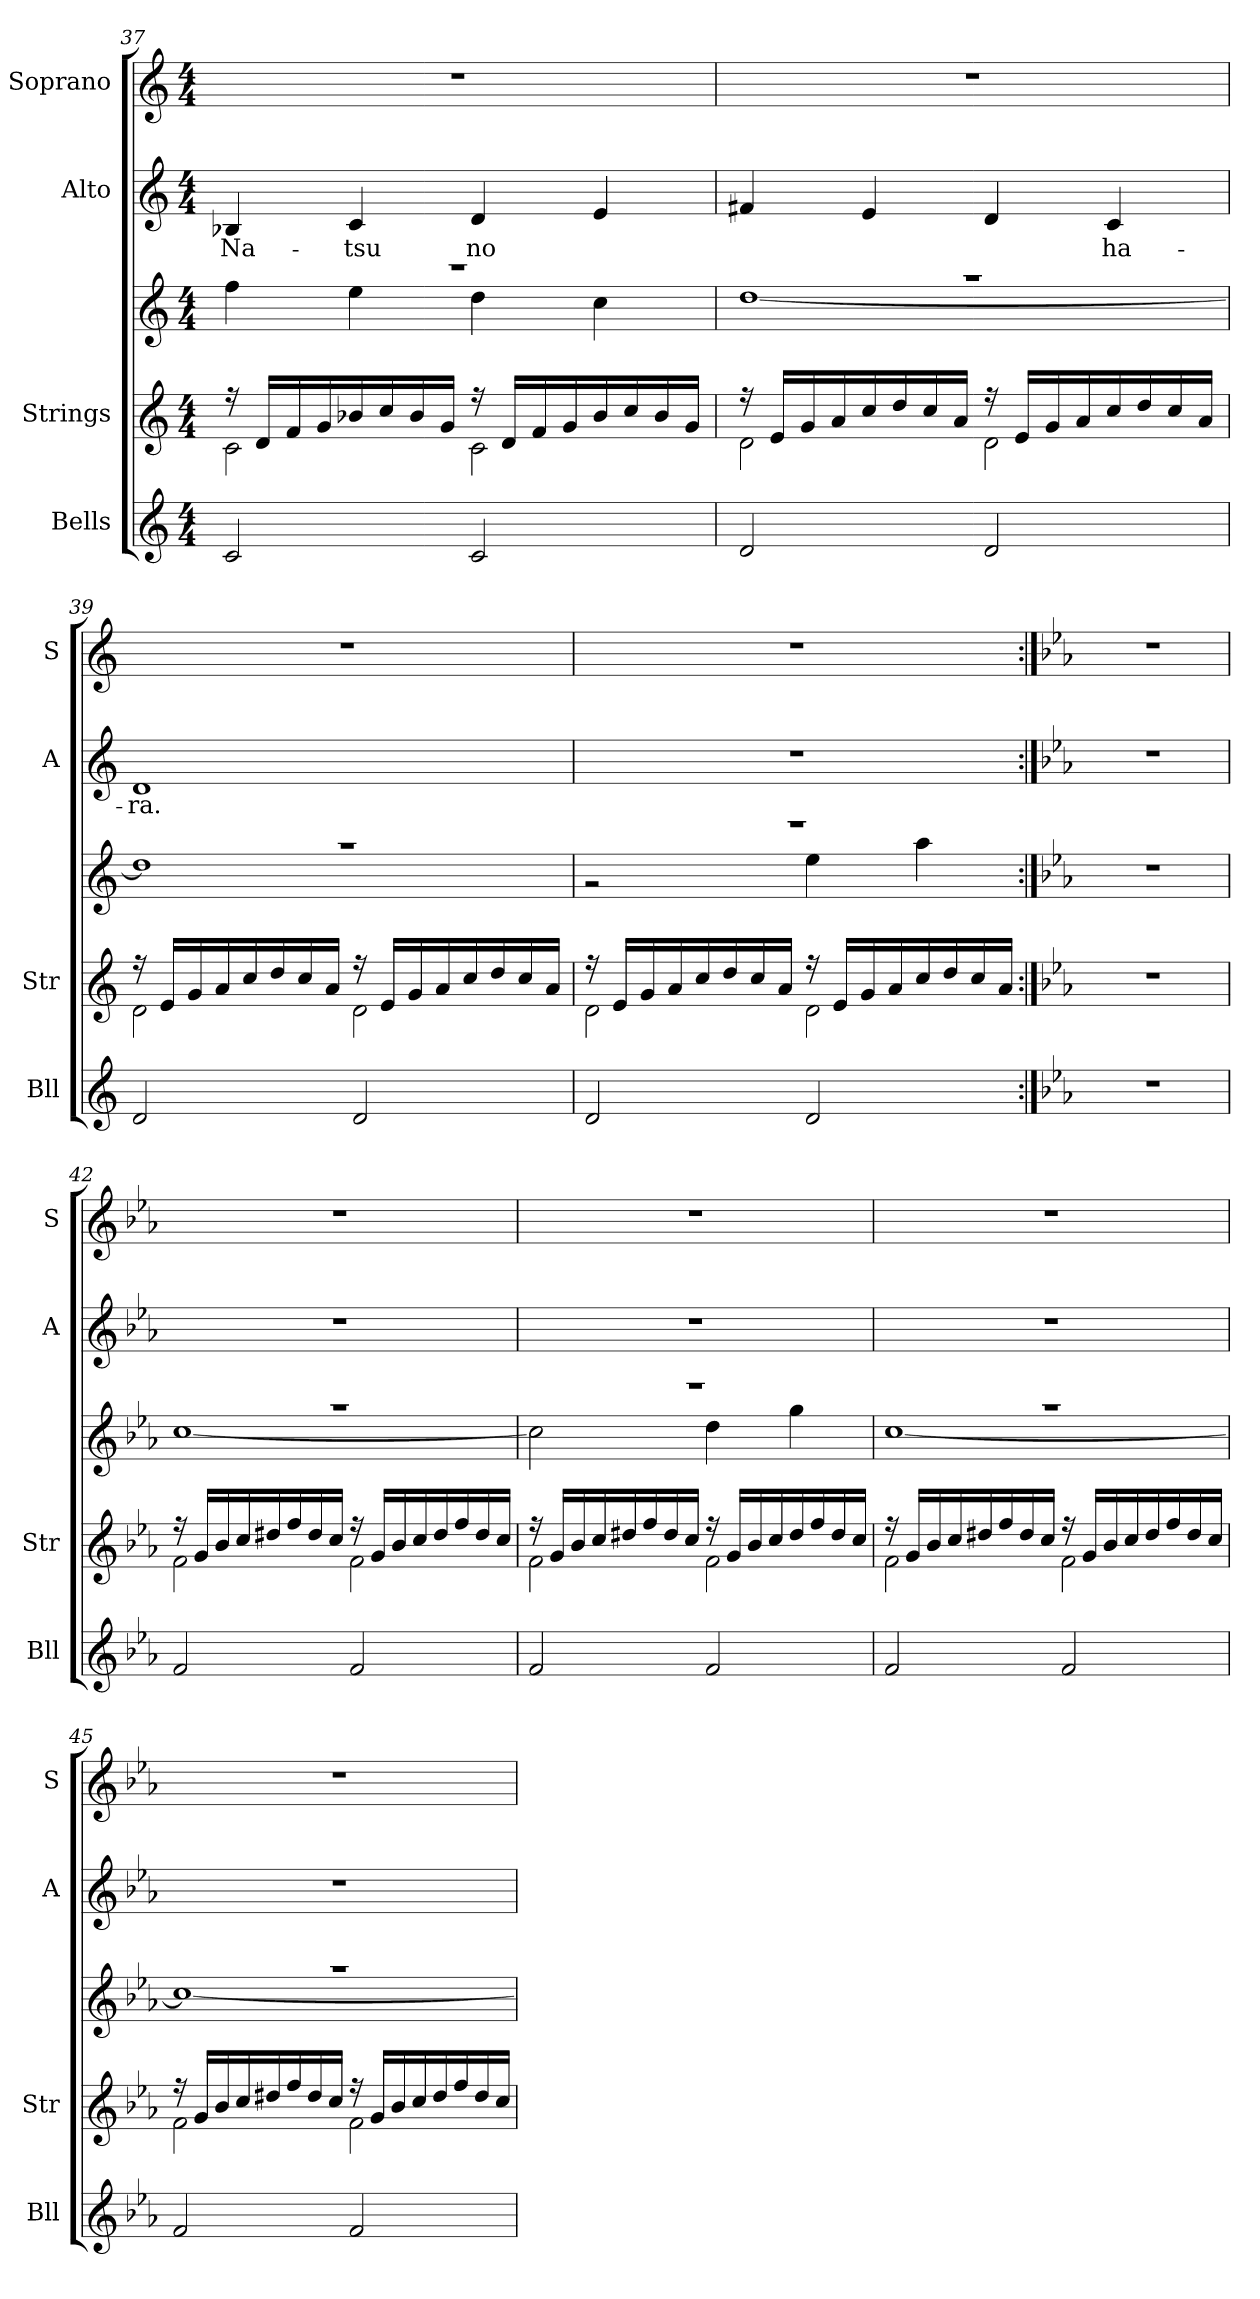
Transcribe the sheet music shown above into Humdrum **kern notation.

**kern	**kern	**kern	**kern	**text	**kern
*part4	*part3	*part3	*part2	*part2	*part1
*staff5	*staff4	*staff3	*staff2	*staff2	*staff1
*I"Bells	*I"Strings	*	*I"Alto	*	*I"Soprano
*I'Bll	*I'Str	*	*I'A	*	*I'S
*clefG2	*clefG2	*clefG2	*clefG2	*	*clefG2
*k[]	*k[]	*k[]	*k[]	*	*k[]
*C:	*C:	*C:	*C:	*	*C:
*M4/4	*M4/4	*M4/4	*M4/4	*	*M4/4
=37	=37	=37	=37	=37	=37
*	*^	*^	*	*	*
!	!	!	!	!	!	!LO:LY:b	!
2c	16r	2c\	1r	4ff\	4B-X	Na-	1r
.	16d/LL	.	.	.	.	.	.
.	16f/	.	.	.	.	.	.
.	16g/	.	.	.	.	.	.
!	!	!	!	!	!	!LO:LY:b	!
.	16b-X/	.	.	4ee\	4c	-tsu	.
.	16cc/	.	.	.	.	.	.
.	16b-/	.	.	.	.	.	.
.	16g/JJ	.	.	.	.	.	.
!	!	!	!	!	!	!LO:LY:b	!
2c	16r	2c\	.	4dd\	4d	no	.
.	16d/LL	.	.	.	.	.	.
.	16f/	.	.	.	.	.	.
.	16g/	.	.	.	.	.	.
.	16b-/	.	.	4cc\	4e	.	.
.	16cc/	.	.	.	.	.	.
.	16b-/	.	.	.	.	.	.
.	16g/JJ	.	.	.	.	.	.
!!LO:LB:g=z
=38	=38	=38	=38	=38	=38	=38	=38
2d	16r	2d\	1r	[1dd\	4f#X	.	1r
.	16e/LL	.	.	.	.	.	.
.	16g/	.	.	.	.	.	.
.	16a/	.	.	.	.	.	.
.	16cc/	.	.	.	4e	.	.
.	16dd/	.	.	.	.	.	.
.	16cc/	.	.	.	.	.	.
.	16a/JJ	.	.	.	.	.	.
2d	16r	2d\	.	.	4d	.	.
.	16e/LL	.	.	.	.	.	.
.	16g/	.	.	.	.	.	.
.	16a/	.	.	.	.	.	.
!	!	!	!	!	!	!LO:LY:b	!
.	16cc/	.	.	.	4c	ha-	.
.	16dd/	.	.	.	.	.	.
.	16cc/	.	.	.	.	.	.
.	16a/JJ	.	.	.	.	.	.
=39	=39	=39	=39	=39	=39	=39	=39
!	!	!	!	!	!	!LO:LY:b	!
2d	16r	2d\	1r	1dd\]	1d	-ra.	1r
.	16e/LL	.	.	.	.	.	.
.	16g/	.	.	.	.	.	.
.	16a/	.	.	.	.	.	.
.	16cc/	.	.	.	.	.	.
.	16dd/	.	.	.	.	.	.
.	16cc/	.	.	.	.	.	.
.	16a/JJ	.	.	.	.	.	.
2d	16r	2d\	.	.	.	.	.
.	16e/LL	.	.	.	.	.	.
.	16g/	.	.	.	.	.	.
.	16a/	.	.	.	.	.	.
.	16cc/	.	.	.	.	.	.
.	16dd/	.	.	.	.	.	.
.	16cc/	.	.	.	.	.	.
.	16a/JJ	.	.	.	.	.	.
=40	=40	=40	=40	=40	=40	=40	=40
2d	16r	2d\	1r	2r	1r	.	1r
.	16e/LL	.	.	.	.	.	.
.	16g/	.	.	.	.	.	.
.	16a/	.	.	.	.	.	.
.	16cc/	.	.	.	.	.	.
.	16dd/	.	.	.	.	.	.
.	16cc/	.	.	.	.	.	.
.	16a/JJ	.	.	.	.	.	.
2d	16r	2d\	.	4ee\	.	.	.
.	16e/LL	.	.	.	.	.	.
.	16g/	.	.	.	.	.	.
.	16a/	.	.	.	.	.	.
.	16cc/	.	.	4aa\	.	.	.
.	16dd/	.	.	.	.	.	.
.	16cc/	.	.	.	.	.	.
.	16a/JJ	.	.	.	.	.	.
*	*v	*v	*	*	*	*	*
*	*	*v	*v	*	*	*
=41:|!	=41:|!	=41:|!	=41:|!	=41:|!	=41:|!
*k[b-e-a-]	*k[b-e-a-]	*k[b-e-a-]	*k[b-e-a-]	*	*k[b-e-a-]
*E-:	*E-:	*E-:	*E-:	*	*E-:
1r	1r	1r	1r	.	1r
!!LO:LB:g=z
=42	=42	=42	=42	=42	=42
*	*^	*^	*	*	*
2f	16r	2f\	1r	[1cc\	1r	.	1r
.	16g/LL	.	.	.	.	.	.
.	16b-/	.	.	.	.	.	.
.	16cc/	.	.	.	.	.	.
.	16dd#X/	.	.	.	.	.	.
.	16ff/	.	.	.	.	.	.
.	16dd#/	.	.	.	.	.	.
.	16cc/JJ	.	.	.	.	.	.
2f	16r	2f\	.	.	.	.	.
.	16g/LL	.	.	.	.	.	.
.	16b-/	.	.	.	.	.	.
.	16cc/	.	.	.	.	.	.
.	16dd#/	.	.	.	.	.	.
.	16ff/	.	.	.	.	.	.
.	16dd#/	.	.	.	.	.	.
.	16cc/JJ	.	.	.	.	.	.
=43	=43	=43	=43	=43	=43	=43	=43
2f	16r	2f\	1r	2cc\]	1r	.	1r
.	16g/LL	.	.	.	.	.	.
.	16b-/	.	.	.	.	.	.
.	16cc/	.	.	.	.	.	.
.	16dd#X/	.	.	.	.	.	.
.	16ff/	.	.	.	.	.	.
.	16dd#/	.	.	.	.	.	.
.	16cc/JJ	.	.	.	.	.	.
2f	16r	2f\	.	4dd\	.	.	.
.	16g/LL	.	.	.	.	.	.
.	16b-/	.	.	.	.	.	.
.	16cc/	.	.	.	.	.	.
.	16dd#/	.	.	4gg\	.	.	.
.	16ff/	.	.	.	.	.	.
.	16dd#/	.	.	.	.	.	.
.	16cc/JJ	.	.	.	.	.	.
=44	=44	=44	=44	=44	=44	=44	=44
2f	16r	2f\	1r	[1cc\	1r	.	1r
.	16g/LL	.	.	.	.	.	.
.	16b-/	.	.	.	.	.	.
.	16cc/	.	.	.	.	.	.
.	16dd#X/	.	.	.	.	.	.
.	16ff/	.	.	.	.	.	.
.	16dd#/	.	.	.	.	.	.
.	16cc/JJ	.	.	.	.	.	.
2f	16r	2f\	.	.	.	.	.
.	16g/LL	.	.	.	.	.	.
.	16b-/	.	.	.	.	.	.
.	16cc/	.	.	.	.	.	.
.	16dd#/	.	.	.	.	.	.
.	16ff/	.	.	.	.	.	.
.	16dd#/	.	.	.	.	.	.
.	16cc/JJ	.	.	.	.	.	.
!!LO:LB:g=z
=45	=45	=45	=45	=45	=45	=45	=45
2f	16r	2f\	1r	1cc\_	1r	.	1r
.	16g/LL	.	.	.	.	.	.
.	16b-/	.	.	.	.	.	.
.	16cc/	.	.	.	.	.	.
.	16dd#X/	.	.	.	.	.	.
.	16ff/	.	.	.	.	.	.
.	16dd#/	.	.	.	.	.	.
.	16cc/JJ	.	.	.	.	.	.
2f	16r	2f\	.	.	.	.	.
.	16g/LL	.	.	.	.	.	.
.	16b-/	.	.	.	.	.	.
.	16cc/	.	.	.	.	.	.
.	16dd#/	.	.	.	.	.	.
.	16ff/	.	.	.	.	.	.
.	16dd#/	.	.	.	.	.	.
.	16cc/JJ	.	.	.	.	.	.
*	*v	*v	*	*	*	*	*
*	*	*v	*v	*	*	*
=	=	=	=	=	=
*-	*-	*-	*-	*-	*-
